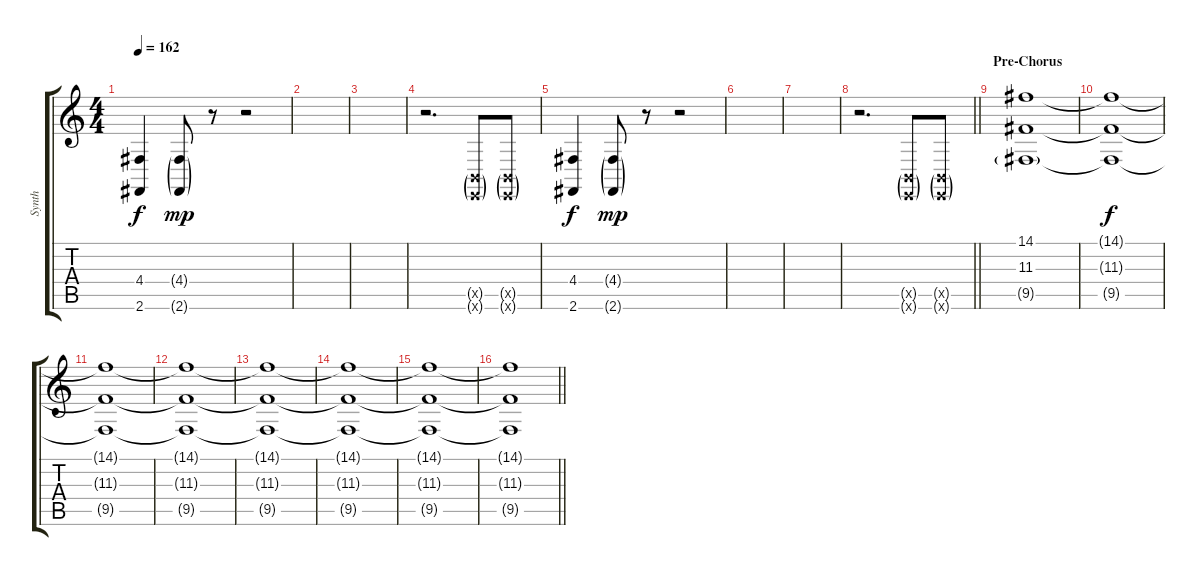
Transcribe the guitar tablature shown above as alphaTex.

\track ("Synth" "Synth") {instrument synthstrings1}
\staff {score tabs}
\tuning (E4 B3 G3 D3 A2 E2) {hide}
\ts (4 4)
\tempo 162
\clef g2
\ks c
(4.4 2.6).4{dy f} (4.4{g} 2.6{g}).8{dy mp} r.8 r.2 |
|
|
r.2{d} (2.5{g x} 0.6{g x}).8 (2.5{g x} 0.6{g x}).8 |
(4.4 2.6).4{dy f} (4.4{g} 2.6{g}).8{dy mp} r.8 r.2 |
|
|
\barLineRight lightlight
r.2{d} (2.5{g x} 0.6{g x}).8 (2.5{g x} 0.6{g x}).8 |
\section ("" "Pre-Chorus")
(14.1 11.3 9.5{g}).1{volume 8} |
(14.1{t} 11.3{t} 9.5{t}).1{dy f} |
(14.1{t} 11.3{t} 9.5{t}).1 |
(14.1{t} 11.3{t} 9.5{t}).1 |
(14.1{t} 11.3{t} 9.5{t}).1 |
(14.1{t} 11.3{t} 9.5{t}).1 |
(14.1{t} 11.3{t} 9.5{t}).1 |
\barLineRight lightlight
(14.1{t} 11.3{t} 9.5{t}).1
